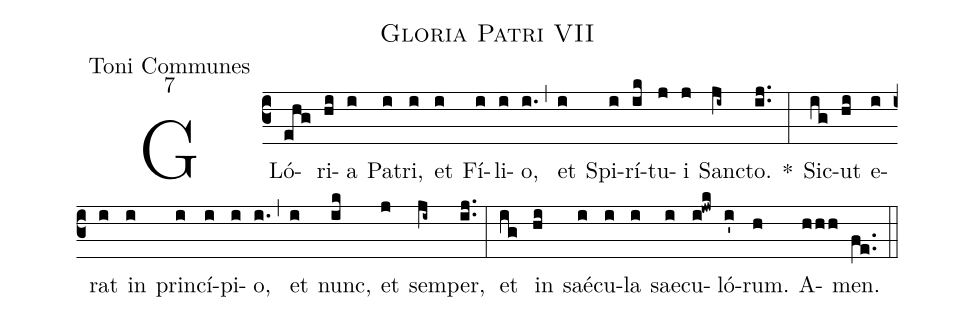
name:Gloria Patri VII;
office-part:Toni Communes;
mode:7;
%%
(c3) GLó(ehg)ri(hi)a(i) Pa(i)tri,(i) et(i) Fí(i)li(i)o,(i.) (,) et(i) Spi(i)rí(ik)tu(j)i(j) San(ji~)cto.(ij..) *(:) Sic(ig)ut(hi) e(i)rat(i) in(i) prin(i)cí(i)pi(i)o,(i.) (,) et(i) nunc,(ik) et(j) sem(ji~)per,(ij..) (:) et(ig) in(hi) saé(i)cu(i)la(i) sae(i)cu(i!jwk)ló(i')rum.(h) A(hhh)men.(fe..) (::)
